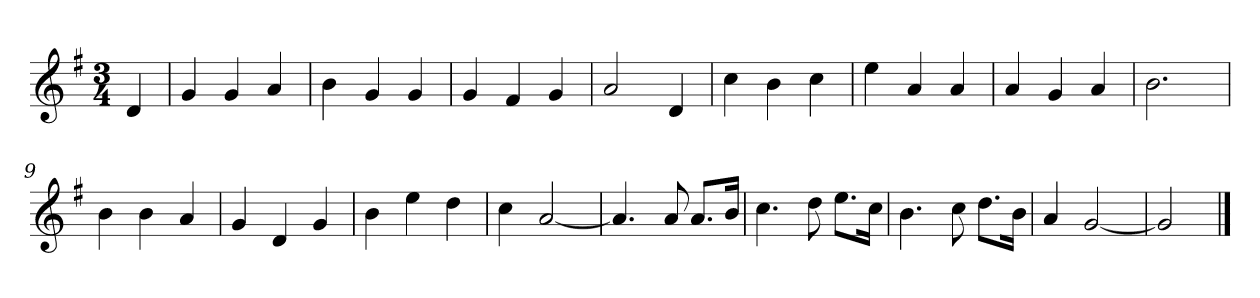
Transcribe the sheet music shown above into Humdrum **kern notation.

**kern
*part1
*staff1
*k[f#]
*M3/4
*MM120
=
4d
=1
4g
4g
4a
=2
4b
4g
4g
=3
4g
4f#
4g
=4
2a
4d
=5
4cc
4b
4cc
=6
4ee
4a
4a
=7
4a
4g
4a
=8
2.b
=9
4b
4b
4a
=10
4g
4d
4g
=11
4b
4ee
4dd
=12
4cc
[2a
=13
4.a]
8a
8.aL
16bJk
=14
4.cc
8dd
8.eeL
16ccJk
=15
4.b
8cc
8.ddL
16bJk
=16
4a
[2g
=17
2g]
==
*-
